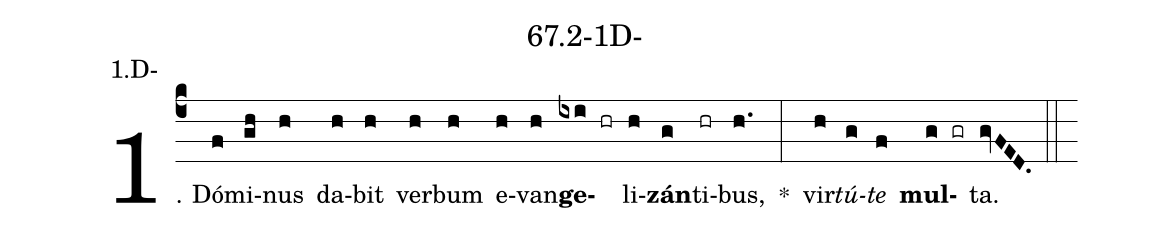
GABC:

name: 67.2-1D-;
annotation: 1.D-;
%%
(c4)1. Dó(f)mi(gh)nus(h) da(h)bit(h) ver(h)bum(h) e(h)van(h)<b>ge</b>(ixi hr)li(h)<b>zán</b>(g)ti(hr)bus,(h.) *(:) vir(h)<i>tú</i>(g)<i>te</i>(f) <b>mul</b>(g gr)ta.(gvFED.) (::)


%E(h) u(h) o(g) u(f) a(g) e.(gvFED.) (::)
